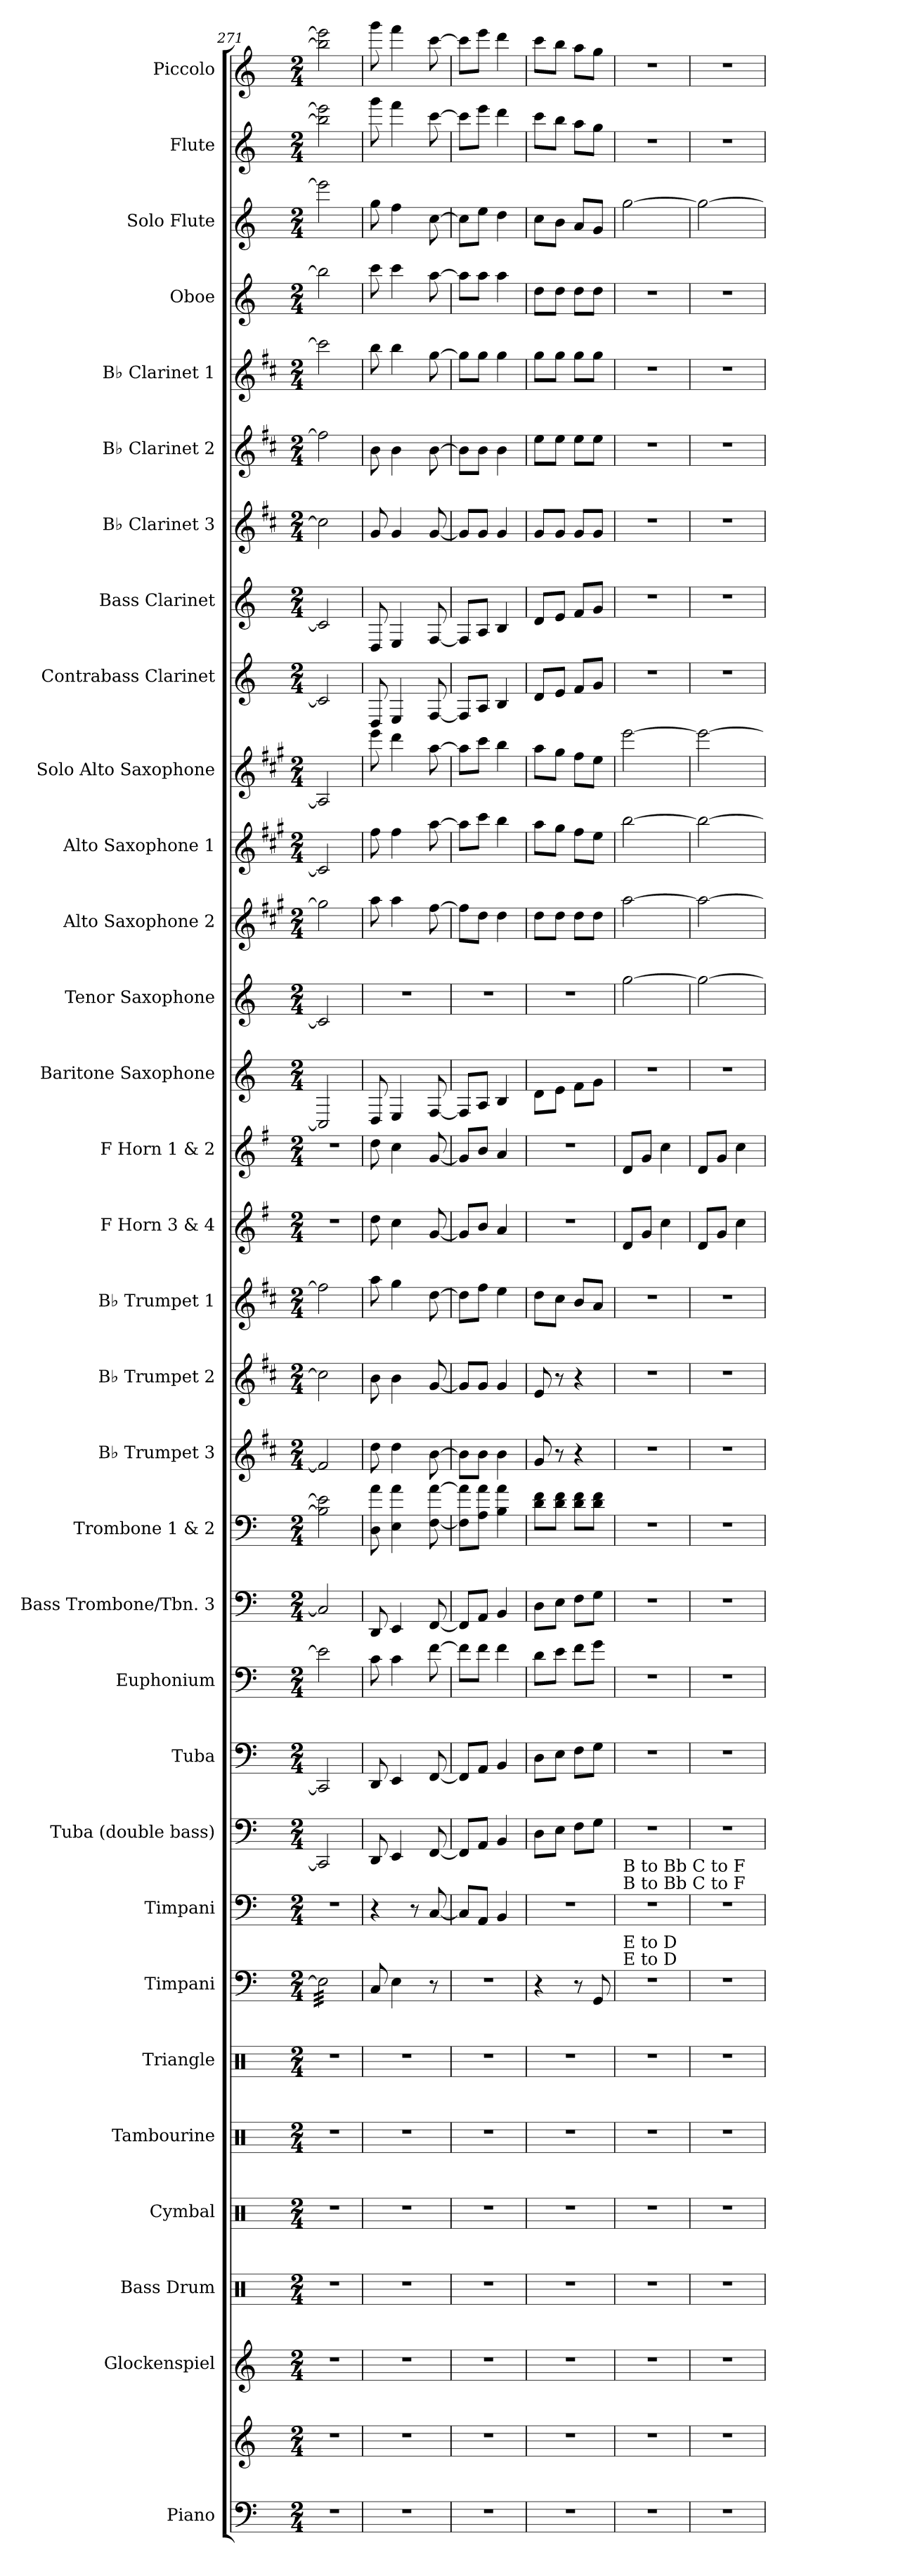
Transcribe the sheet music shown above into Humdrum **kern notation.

**kern	**kern	**kern	**kern	**kern	**kern	**kern	**kern	**kern	**kern	**kern	**kern	**kern	**kern	**kern	**kern	**kern	**kern	**kern	**kern	**kern	**kern	**kern	**kern	**kern	**kern	**kern	**kern	**kern	**kern	**kern	**kern	**kern
*part32	*part32	*part31	*part30	*part29	*part28	*part27	*part26	*part25	*part24	*part23	*part22	*part21	*part20	*part19	*part18	*part17	*part16	*part15	*part14	*part13	*part12	*part11	*part10	*part9	*part8	*part7	*part6	*part5	*part4	*part3	*part2	*part1
*staff33	*staff32	*staff31	*staff30	*staff29	*staff28	*staff27	*staff26	*staff25	*staff24	*staff23	*staff22	*staff21	*staff20	*staff19	*staff18	*staff17	*staff16	*staff15	*staff14	*staff13	*staff12	*staff11	*staff10	*staff9	*staff8	*staff7	*staff6	*staff5	*staff4	*staff3	*staff2	*staff1
*I"Piano	*	*I"Glockenspiel	*I"Bass Drum	*I"Cymbal	*I"Tambourine	*I"Triangle	*I"Timpani	*I"Timpani	*I"Tuba (double bass)	*I"Tuba	*I"Euphonium	*I"Bass Trombone/Tbn. 3	*I"Trombone 1 &amp; 2	*I"B♭ Trumpet 3	*I"B♭ Trumpet 2	*I"B♭ Trumpet 1	*I"F Horn 3 &amp; 4	*I"F Horn 1 &amp; 2	*I"Baritone Saxophone	*I"Tenor Saxophone	*I"Alto Saxophone 2	*I"Alto Saxophone 1	*I"Solo Alto Saxophone	*I"Contrabass Clarinet	*I"Bass Clarinet	*I"B♭ Clarinet 3	*I"B♭ Clarinet 2	*I"B♭ Clarinet 1	*I"Oboe	*I"Solo Flute	*I"Flute	*I"Piccolo
*I'Pno.	*	*I'Glock.	*	*I'Cym.	*I'Tamb.	*I'Trgl.	*I'Timp.	*I'Timp.	*I'Tba. (DB)	*I'Tba.	*I'Euph.	*I'B. Tbn./Tbn. 3	*I'Tbn. 1 2	*I'Tpt. 3	*I'Tpt. 2	*I'Tpt. 1	*I'Hn. 3 4	*I'Hn. 1 2	*I'Bar. Sax.	*I'T. Sax.	*I'A. Sax. 2	*I'A. Sax. 1	*I'Solo A. Sax.	*I'C.B. Cl.	*I'B. Cl.	*I'B♭ Cl. 3	*I'B♭ Cl. 2	*I'B♭ Cl. 1	*I'Oboe	*I'Solo Fl.	*I'Flute	*I'Picc.
*clefF4	*clefG2	*clefG2	*clefX	*clefX	*clefX	*clefX	*clefF4	*clefF4	*clefF4	*clefF4	*clefF4	*clefF4	*clefF4	*clefG2	*clefG2	*clefG2	*clefG2	*clefG2	*clefG2	*clefG2	*clefG2	*clefG2	*clefG2	*clefG2	*clefG2	*clefG2	*clefG2	*clefG2	*clefG2	*clefG2	*clefG2	*clefG2
*	*	*ITrd-14c-24	*	*	*	*	*	*	*	*	*	*	*	*ITrd1c2	*ITrd1c2	*ITrd1c2	*ITrd4c7	*ITrd4c7	*ITrd12c21	*ITrd8c14	*ITrd5c9	*ITrd5c9	*ITrd5c9	*ITrd8c14	*ITrd8c14	*ITrd1c2	*ITrd1c2	*ITrd1c2	*	*	*	*ITrd-7c-12
*k[]	*k[]	*k[]	*k[]	*k[]	*k[]	*k[]	*k[]	*k[]	*k[]	*k[]	*k[]	*k[]	*k[]	*k[]	*k[]	*k[]	*k[]	*k[]	*k[]	*k[]	*k[]	*k[]	*k[]	*k[]	*k[]	*k[]	*k[]	*k[]	*k[]	*k[]	*k[]	*k[]
*M2/4	*M2/4	*M2/4	*M2/4	*M2/4	*M2/4	*M2/4	*M2/4	*M2/4	*M2/4	*M2/4	*M2/4	*M2/4	*M2/4	*M2/4	*M2/4	*M2/4	*M2/4	*M2/4	*M2/4	*M2/4	*M2/4	*M2/4	*M2/4	*M2/4	*M2/4	*M2/4	*M2/4	*M2/4	*M2/4	*M2/4	*M2/4	*M2/4
=271	=271	=271	=271	=271	=271	=271	=271	=271	=271	=271	=271	=271	=271	=271	=271	=271	=271	=271	=271	=271	=271	=271	=271	=271	=271	=271	=271	=271	=271	=271	=271	=271
*	*	*	*	*	*	*	*tremolo	*	*	*	*	*	*	*	*	*	*	*	*	*	*	*	*	*	*	*	*	*	*	*	*	*
2r	2r	2r	2r	2r	2r	2r	32E\]LLL	2r	2CC#/]	2CC#/]	2e\]	2C#/]	2B\] 2e\]	2e/]	2b\]	2ee\]	2r	2r	2CC#/]	2C#/]	2b\]	2E/]	2C#/]	2C#/]	2C#/]	2b\]	2ee\]	2bb\]	2bb\]	2eee\]	2bb\] 2eee\]	2bbb\] 2eeee\]
.	.	.	.	.	.	.	32E\	.	.	.	.	.	.	.	.	.	.	.	.	.	.	.	.	.	.	.	.	.	.	.	.	.
.	.	.	.	.	.	.	32E\	.	.	.	.	.	.	.	.	.	.	.	.	.	.	.	.	.	.	.	.	.	.	.	.	.
.	.	.	.	.	.	.	32E\	.	.	.	.	.	.	.	.	.	.	.	.	.	.	.	.	.	.	.	.	.	.	.	.	.
.	.	.	.	.	.	.	32E\	.	.	.	.	.	.	.	.	.	.	.	.	.	.	.	.	.	.	.	.	.	.	.	.	.
.	.	.	.	.	.	.	32E\	.	.	.	.	.	.	.	.	.	.	.	.	.	.	.	.	.	.	.	.	.	.	.	.	.
.	.	.	.	.	.	.	32E\	.	.	.	.	.	.	.	.	.	.	.	.	.	.	.	.	.	.	.	.	.	.	.	.	.
.	.	.	.	.	.	.	32E\	.	.	.	.	.	.	.	.	.	.	.	.	.	.	.	.	.	.	.	.	.	.	.	.	.
.	.	.	.	.	.	.	32E\	.	.	.	.	.	.	.	.	.	.	.	.	.	.	.	.	.	.	.	.	.	.	.	.	.
.	.	.	.	.	.	.	32E\	.	.	.	.	.	.	.	.	.	.	.	.	.	.	.	.	.	.	.	.	.	.	.	.	.
.	.	.	.	.	.	.	32E\	.	.	.	.	.	.	.	.	.	.	.	.	.	.	.	.	.	.	.	.	.	.	.	.	.
.	.	.	.	.	.	.	32E\	.	.	.	.	.	.	.	.	.	.	.	.	.	.	.	.	.	.	.	.	.	.	.	.	.
.	.	.	.	.	.	.	32E\	.	.	.	.	.	.	.	.	.	.	.	.	.	.	.	.	.	.	.	.	.	.	.	.	.
.	.	.	.	.	.	.	32E\	.	.	.	.	.	.	.	.	.	.	.	.	.	.	.	.	.	.	.	.	.	.	.	.	.
.	.	.	.	.	.	.	32E\	.	.	.	.	.	.	.	.	.	.	.	.	.	.	.	.	.	.	.	.	.	.	.	.	.
.	.	.	.	.	.	.	32E\JJJ	.	.	.	.	.	.	.	.	.	.	.	.	.	.	.	.	.	.	.	.	.	.	.	.	.
*	*	*	*	*	*	*	*Xtremolo	*	*	*	*	*	*	*	*	*	*	*	*	*	*	*	*	*	*	*	*	*	*	*	*	*
=272	=272	=272	=272	=272	=272	=272	=272	=272	=272	=272	=272	=272	=272	=272	=272	=272	=272	=272	=272	=272	=272	=272	=272	=272	=272	=272	=272	=272	=272	=272	=272	=272
2r	2r	2r	2r	2r	2r	2r	8C/	4r	8DD/	8DD/	8c\	8DD/	8D\ 8a\	8cc\	8a\	8gg\	8g\	8g\	8DD/	2r	8cc\	8a\	8gg\	8DD/	8DD/	8f/	8a\	8aa\	8ccc\	8gg\	8ggg\	8gggg\
.	.	.	.	.	.	.	4E\	.	4EE/	4EE/	4c\	4EE/	4E\ 4a\	4cc\	4a\	4ff\	4f\	4f\	4EE/	.	4cc\	4a\	4ff\	4EE/	4EE/	4f/	4a\	4aa\	4ccc\	4ff\	4fff\	4ffff\
.	.	.	.	.	.	.	.	8r	.	.	.	.	.	.	.	.	.	.	.	.	.	.	.	.	.	.	.	.	.	.	.	.
.	.	.	.	.	.	.	8r	[8C/	[8FF/	[8FF/	[8f\	[8FF/	[8F\ [8a\	[8a\	[8f/	[8cc\	[8c/	[8c/	[8FF/	.	[8a\	[8cc\	[8cc\	[8FF/	[8FF/	[8f/	[8a\	[8ff\	[8aa\	[8cc\	[8ccc\	[8cccc\
=273	=273	=273	=273	=273	=273	=273	=273	=273	=273	=273	=273	=273	=273	=273	=273	=273	=273	=273	=273	=273	=273	=273	=273	=273	=273	=273	=273	=273	=273	=273	=273	=273
2r	2r	2r	2r	2r	2r	2r	2r	8C/L]	8FF/L]	8FF/L]	8f\L]	8FF/L]	8F\] 8a\]L	8a\L]	8f/L]	8cc\L]	8c/L]	8c/L]	8FF/L]	2r	8a\L]	8cc\L]	8cc\L]	8FF/L]	8FF/L]	8f/L]	8a\L]	8ff\L]	8aa\L]	8cc\L]	8ccc\L]	8cccc\L]
.	.	.	.	.	.	.	.	8AA/J	8AA/J	8AA/J	8f\J	8AA/J	8A\ 8a\J	8a\J	8f/J	8ee\J	8e/J	8e/J	8AA/J	.	8f\J	8ee\J	8ee\J	8AA/J	8AA/J	8f/J	8a\J	8ff\J	8aa\J	8ee\J	8eee\J	8eeee\J
.	.	.	.	.	.	.	.	4BB/	4BB/	4BB/	4f\	4BB/	4B\ 4a\	4a\	4f/	4dd\	4d/	4d/	4BB/	.	4f\	4dd\	4dd\	4BB/	4BB/	4f/	4a\	4ff\	4aa\	4dd\	4ddd\	4dddd\
=274	=274	=274	=274	=274	=274	=274	=274	=274	=274	=274	=274	=274	=274	=274	=274	=274	=274	=274	=274	=274	=274	=274	=274	=274	=274	=274	=274	=274	=274	=274	=274	=274
2r	2r	2r	2r	2r	2r	2r	4r	2r	8D\L	8D\L	8d\L	8D\L	8d\ 8f\L	8f/	8d/	8cc\L	2r	2r	8D\L	2r	8f\L	8cc\L	8cc\L	8D/L	8D/L	8f/L	8dd\L	8ff\L	8dd\L	8cc\L	8ccc\L	8cccc\L
.	.	.	.	.	.	.	.	.	8E\J	8E\J	8e\J	8E\J	8d\ 8f\J	8r	8r	8b\J	.	.	8E\J	.	8f\J	8b\J	8b\J	8E/J	8E/J	8f/J	8dd\J	8ff\J	8dd\J	8b\J	8bb\J	8bbb\J
.	.	.	.	.	.	.	8r	.	8F\L	8F\L	8f\L	8F\L	8d\ 8f\L	4r	4r	8a/L	.	.	8F\L	.	8f\L	8a\L	8a\L	8F/L	8F/L	8f/L	8dd\L	8ff\L	8dd\L	8a/L	8aa\L	8aaa\L
.	.	.	.	.	.	.	8GG/	.	8G\J	8G\J	8g\J	8G\J	8d\ 8f\J	.	.	8g/J	.	.	8G\J	.	8f\J	8g\J	8g\J	8G/J	8G/J	8f/J	8dd\J	8ff\J	8dd\J	8g/J	8gg\J	8ggg\J
=275	=275	=275	=275	=275	=275	=275	=275	=275	=275	=275	=275	=275	=275	=275	=275	=275	=275	=275	=275	=275	=275	=275	=275	=275	=275	=275	=275	=275	=275	=275	=275	=275
!	!	!	!	!	!	!	!	!LO:TX:a:t=B to Bb C to F	!	!	!	!	!	!	!	!	!	!	!	!	!	!	!	!	!	!	!	!	!	!	!	!
!	!	!	!	!	!	!	!	!LO:TX:a:t=B to Bb C to F	!	!	!	!	!	!	!	!	!	!	!	!	!	!	!	!	!	!	!	!	!	!	!	!
!	!	!	!	!	!	!	!LO:TX:a:t=E to D	!	!	!	!	!	!	!	!	!	!	!	!	!	!	!	!	!	!	!	!	!	!	!	!	!
!	!	!	!	!	!	!	!LO:TX:a:t=E to D	!	!	!	!	!	!	!	!	!	!	!	!	!	!	!	!	!	!	!	!	!	!	!	!	!
2r	2r	2r	2r	2r	2r	2r	2r	2r	2r	2r	2r	2r	2r	2r	2r	2r	8G/L	8G/L	2r	[2g\	[2cc\	[2dd\	[2gg\	2r	2r	2r	2r	2r	2r	[2gg\	2r	2r
.	.	.	.	.	.	.	.	.	.	.	.	.	.	.	.	.	8c/J	8c/J	.	.	.	.	.	.	.	.	.	.	.	.	.	.
.	.	.	.	.	.	.	.	.	.	.	.	.	.	.	.	.	4f\	4f\	.	.	.	.	.	.	.	.	.	.	.	.	.	.
=276	=276	=276	=276	=276	=276	=276	=276	=276	=276	=276	=276	=276	=276	=276	=276	=276	=276	=276	=276	=276	=276	=276	=276	=276	=276	=276	=276	=276	=276	=276	=276	=276
2r	2r	2r	2r	2r	2r	2r	2r	2r	2r	2r	2r	2r	2r	2r	2r	2r	8G/L	8G/L	2r	2g\_	2cc\_	2dd\_	2gg\_	2r	2r	2r	2r	2r	2r	2gg\_	2r	2r
.	.	.	.	.	.	.	.	.	.	.	.	.	.	.	.	.	8c/J	8c/J	.	.	.	.	.	.	.	.	.	.	.	.	.	.
.	.	.	.	.	.	.	.	.	.	.	.	.	.	.	.	.	4f\	4f\	.	.	.	.	.	.	.	.	.	.	.	.	.	.
=	=	=	=	=	=	=	=	=	=	=	=	=	=	=	=	=	=	=	=	=	=	=	=	=	=	=	=	=	=	=	=	=
*-	*-	*-	*-	*-	*-	*-	*-	*-	*-	*-	*-	*-	*-	*-	*-	*-	*-	*-	*-	*-	*-	*-	*-	*-	*-	*-	*-	*-	*-	*-	*-	*-
